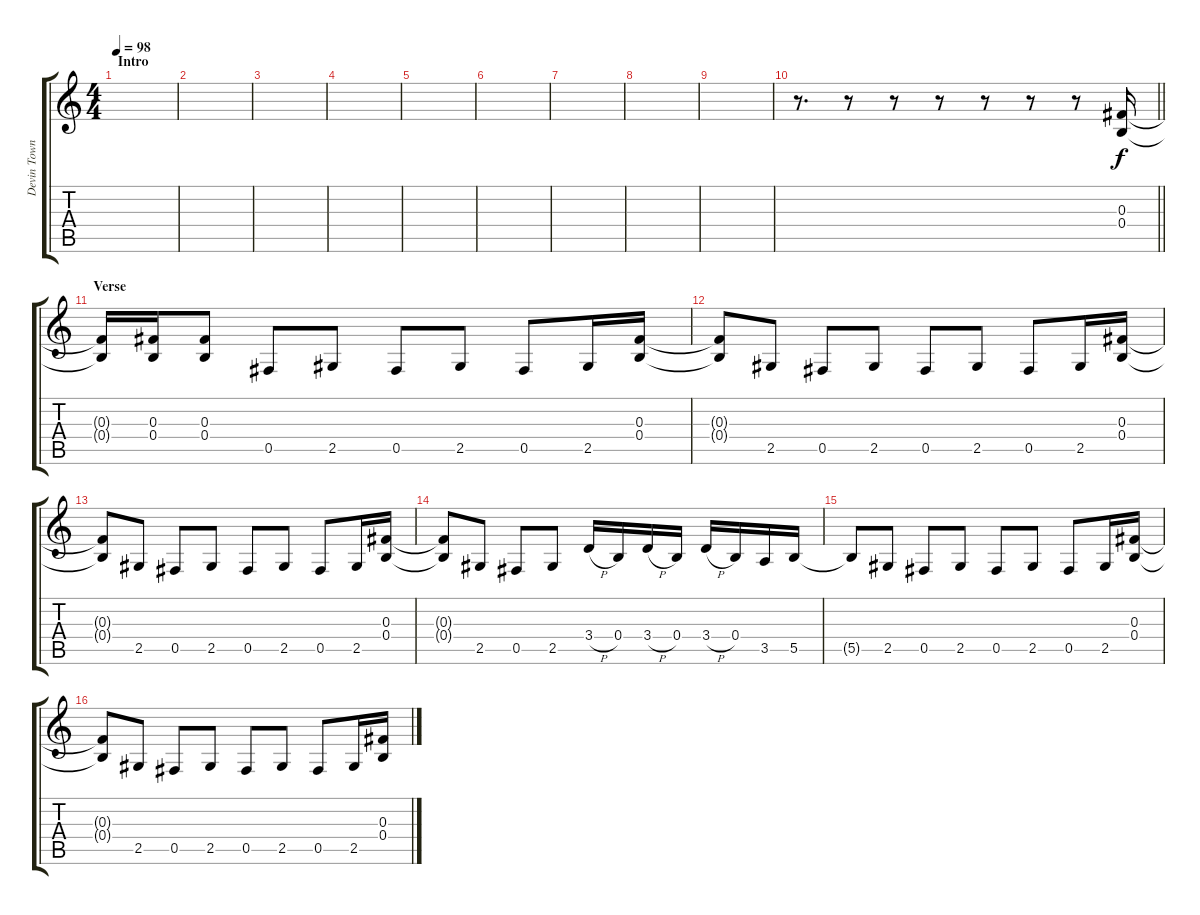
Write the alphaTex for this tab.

\track ("Devin Townsend" "Devin Town") {instrument electricguitarclean}
\staff {score tabs}
\tuning (Eb4 B3 Gb3 B2 Gb2 B1) {hide}
\ts (4 4)
\section ("" "Intro")
\tempo 98
\clef g2
\ks c
|
|
|
|
|
|
|
|
|
\barLineRight lightlight
r.8{d} r.8 r.8 r.8 r.8 r.8 r.8 (0.3 0.4).16 |
\section ("" "Verse")
(0.3{t} 0.4{t}).16 (0.3 0.4).16 (0.3 0.4).8 0.5.8 2.5.8 0.5.8 2.5.8 0.5.8 2.5.16 (0.3 0.4).16 |
(0.3{t} 0.4{t}).8 2.5.8 0.5.8 2.5.8 0.5.8 2.5.8 0.5.8 2.5.16 (0.3 0.4).16 |
(0.3{t} 0.4{t}).8 2.5.8 0.5.8 2.5.8 0.5.8 2.5.8 0.5.8 2.5.16 (0.3 0.4).16 |
(0.3{t} 0.4{t}).8 2.5.8 0.5.8 2.5.8 3.4{h}.16 0.4.16 3.4{h}.16 0.4.16 3.4{h}.16 0.4.16 3.5.16 5.5.16 |
5.5{t}.8 2.5.8 0.5.8 2.5.8 0.5.8 2.5.8 0.5.8 2.5.16 (0.3 0.4).16 |
(0.3{t} 0.4{t}).8 2.5.8 0.5.8 2.5.8 0.5.8 2.5.8 0.5.8 2.5.16 (0.3 0.4).16
